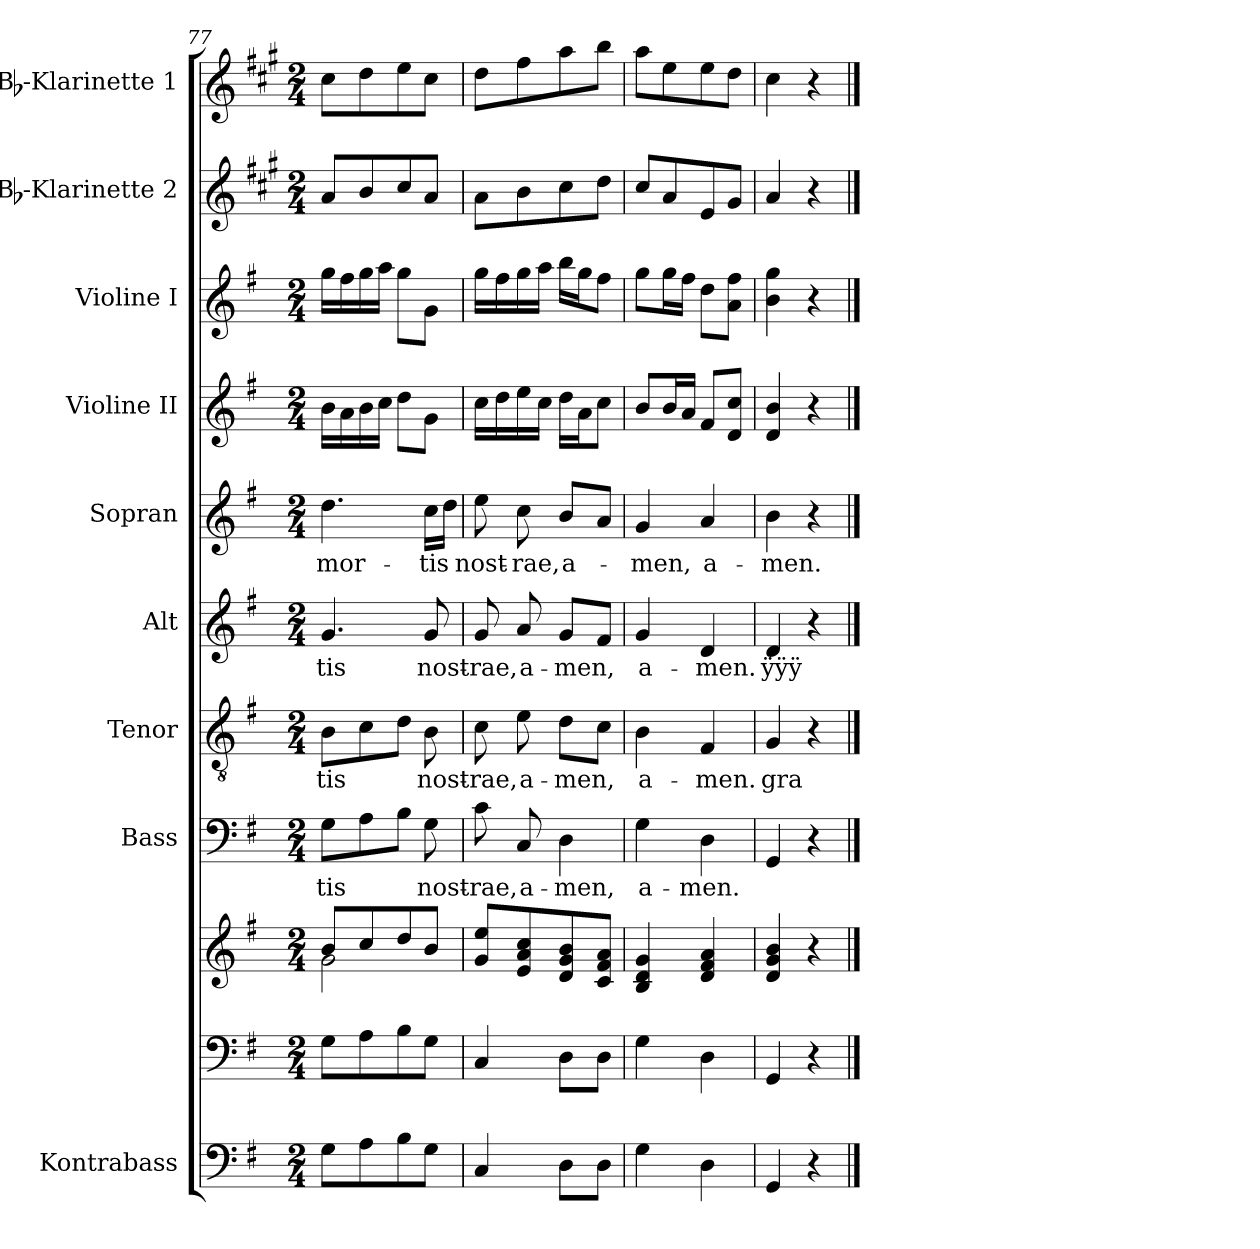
**kern	**kern	**kern	**kern	**text	**kern	**text	**kern	**text	**kern	**text	**kern	**kern	**kern	**kern
*part10	*part9	*part9	*part8	*part8	*part7	*part7	*part6	*part6	*part5	*part5	*part4	*part3	*part2	*part1
*staff11	*staff10	*staff9	*staff8	*staff8	*staff7	*staff7	*staff6	*staff6	*staff5	*staff5	*staff4	*staff3	*staff2	*staff1
*I"Kontrabass	*	*	*I"Bass	*	*I"Tenor	*	*I"Alt	*	*I"Sopran	*	*I"Violine II	*I"Violine I	*I"Bb-Klarinette 2	*I"Bb-Klarinette 1
*I'Kb.	*	*	*I'B.	*	*I'T.	*	*I'A.	*	*I'S.	*	*I'Vl. II	*I'Vl. I	*I'Bb Kl. 2	*I'Bb Kl. 1
*clefF4	*clefF4	*clefG2	*clefF4	*	*clefGv2	*	*clefG2	*	*clefG2	*	*clefG2	*clefG2	*clefG2	*clefG2
*ITrd7c12	*	*	*	*	*	*	*	*	*	*	*	*	*ITrd1c2	*ITrd1c2
*k[f#]	*k[f#]	*k[f#]	*k[f#]	*	*k[f#]	*	*k[f#]	*	*k[f#]	*	*k[f#]	*k[f#]	*k[f#]	*k[f#]
*G:	*G:	*G:	*G:	*	*G:	*	*G:	*	*G:	*	*G:	*G:	*G:	*G:
*M2/4	*M2/4	*M2/4	*M2/4	*	*M2/4	*	*M2/4	*	*M2/4	*	*M2/4	*M2/4	*M2/4	*M2/4
=77	=77	=77	=77	=77	=77	=77	=77	=77	=77	=77	=77	=77	=77	=77
*	*	*^	*	*	*	*	*	*	*	*	*	*	*	*
!	!	!	!	!	!LO:LY:b	!	!LO:LY:b	!	!LO:LY:b	!	!LO:LY:b	!	!	!	!
8GG\L	8G\L	8b/L	2g\	8G\L	-tis	8B\L	-tis	4.g/	-tis	4.dd\	mor-	16b\LL	16gg\LL	8g/L	8b\L
.	.	.	.	.	.	.	.	.	.	.	.	16a\	16ff#\	.	.
8AA\	8A\	8cc/	.	8A\	.	8c\	.	.	.	.	.	16b\	16gg\	8a/	8cc\
.	.	.	.	.	.	.	.	.	.	.	.	16cc\JJ	16aa\JJ	.	.
8BB\	8B\	8dd/	.	8B\J	.	8d\J	.	.	.	.	.	8dd\L	8gg\L	8b/	8dd\
!	!	!	!	!	!LO:LY:b	!	!LO:LY:b	!	!LO:LY:b	!	!LO:LY:b	!	!	!	!
8GG\J	8G\J	8b/J	.	8G\	nost-	8B\	nost-	8g/	nost-	16cc\LL	-tis	8g\J	8g\J	8g/J	8b\J
.	.	.	.	.	.	.	.	.	.	16dd\JJ	.	.	.	.	.
*	*	*v	*v	*	*	*	*	*	*	*	*	*	*	*	*
=78	=78	=78	=78	=78	=78	=78	=78	=78	=78	=78	=78	=78	=78	=78
!	!	!	!	!LO:LY:b	!	!LO:LY:b	!	!LO:LY:b	!	!LO:LY:b	!	!	!	!
4CC/	4C/	8g/ 8ee/L	8c\	-rae,	8c\	-rae,	8g/	-rae,	8ee\	nost-	16cc\LL	16gg\LL	8g\L	8cc\L
.	.	.	.	.	.	.	.	.	.	.	16dd\	16ff#\	.	.
!	!	!	!	!LO:LY:b	!	!LO:LY:b	!	!LO:LY:b	!	!LO:LY:b	!	!	!	!
.	.	8e/ 8a/ 8cc/	8C/	a-	8e\	a-	8a/	a-	8cc\	-rae,	16ee\	16gg\	8a\	8ee\
.	.	.	.	.	.	.	.	.	.	.	16cc\JJ	16aa\JJ	.	.
!	!	!	!	!LO:LY:b	!	!LO:LY:b	!	!LO:LY:b	!	!LO:LY:b	!	!	!	!
8DD\L	8D\L	8d/ 8g/ 8b/	4D\	-men,	8d\L	-men,	8g/L	-men,	8b/L	a-	16dd\LL	16bb\LL	8b\	8gg\
.	.	.	.	.	.	.	.	.	.	.	16a\J	16gg\J	.	.
8DD\J	8D\J	8c/ 8f#/ 8a/J	.	.	8c\J	.	8f#/J	.	8a/J	.	8cc\J	8ff#\J	8cc\J	8aa\J
=79	=79	=79	=79	=79	=79	=79	=79	=79	=79	=79	=79	=79	=79	=79
!	!	!	!	!LO:LY:b	!	!LO:LY:b	!	!LO:LY:b	!	!LO:LY:b	!	!	!	!
4GG\	4G\	4B/ 4d/ 4g/	4G\	a-	4B\	a-	4g/	a-	4g/	-men,	8b/L	8gg\L	8b/L	8gg\L
.	.	.	.	.	.	.	.	.	.	.	16b/L	16gg\L	8g/	8dd\
.	.	.	.	.	.	.	.	.	.	.	16a/JJ	16ff#\JJ	.	.
!	!	!	!	!LO:LY:b	!	!LO:LY:b	!	!LO:LY:b	!	!LO:LY:b	!	!	!	!
4DD\	4D\	4d/ 4f#/ 4a/	4D\	-men.	4F#/	-men.	4d/	-men.	4a/	a-	8f#/L	8dd\L	8d/	8dd\
.	.	.	.	.	.	.	.	.	.	.	8d/ 8cc/J	8a\ 8ff#\J	8f#/J	8cc\J
=80	=80	=80	=80	=80	=80	=80	=80	=80	=80	=80	=80	=80	=80	=80
!	!	!	!	!	!	!LO:LY:b	!	!LO:LY:b	!	!LO:LY:b	!	!	!	!
4GGG/	4GG/	4d/ 4g/ 4b/	4GG/	.	4G/	gra-	4d/	ÿÿÿ	4b\	-men.	4d/ 4b/	4b\ 4gg\	4g/	4b\
4r	4r	4r	4r	.	4r	.	4r	.	4r	.	4r	4r	4r	4r
==	==	==	==	==	==	==	==	==	==	==	==	==	==	==
*-	*-	*-	*-	*-	*-	*-	*-	*-	*-	*-	*-	*-	*-	*-
